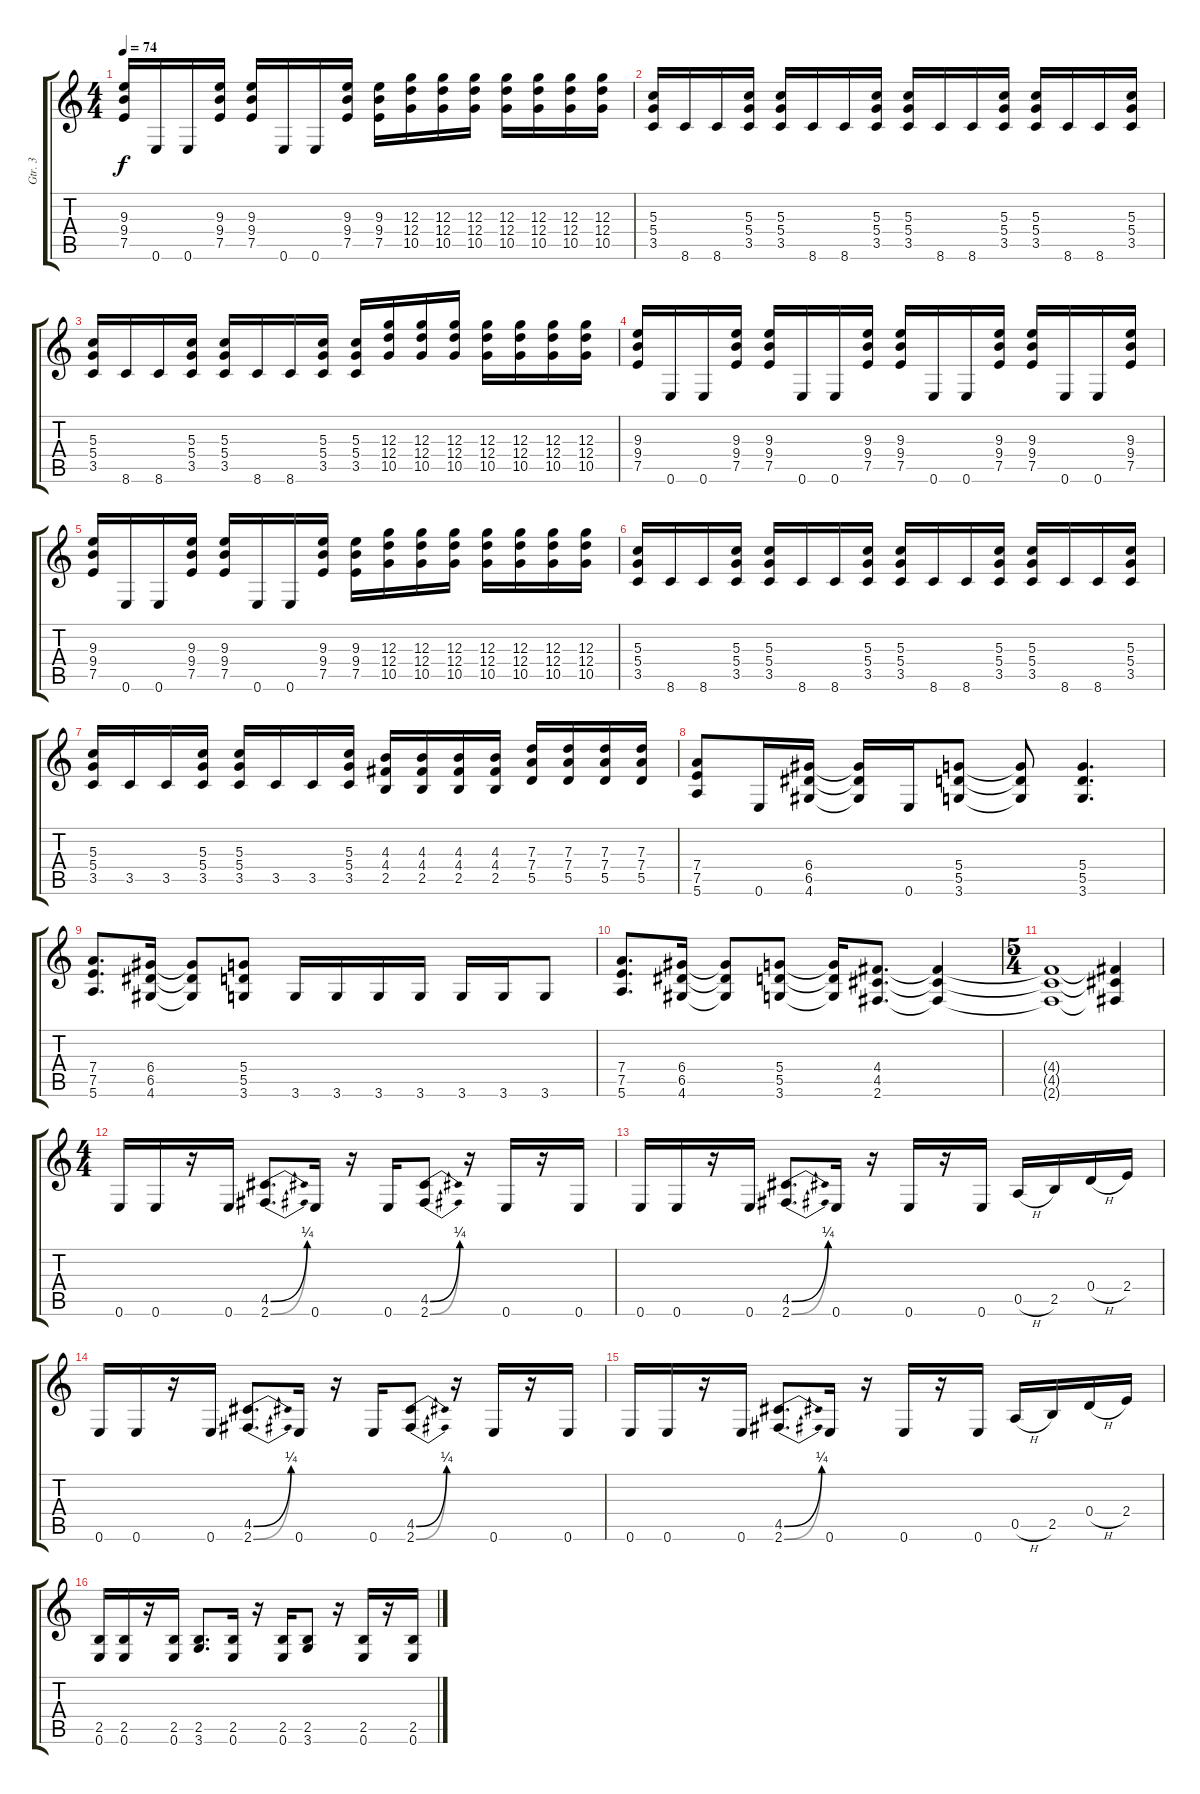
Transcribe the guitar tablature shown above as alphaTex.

\track ("Gtr. 3" "Gtr. 3") {instrument distortionguitar}
\staff {score tabs}
\tuning (E4 B3 G3 D3 A2 E2) {hide}
\ts (4 4)
\tempo 74
\clef g2
\ks c
(9.3 9.4 7.5).16{dy f} 0.6.16 0.6.16 (9.3 9.4 7.5).16 (9.3 9.4 7.5).16 0.6.16 0.6.16 (9.3 9.4 7.5).16 (9.3 9.4 7.5).16 (12.3 12.4 10.5).16 (12.3 12.4 10.5).16 (12.3 12.4 10.5).16 (12.3 12.4 10.5).16 (12.3 12.4 10.5).16 (12.3 12.4 10.5).16 (12.3 12.4 10.5).16 |
(5.3 5.4 3.5).16 8.6.16 8.6.16 (5.3 5.4 3.5).16 (5.3 5.4 3.5).16 8.6.16 8.6.16 (5.3 5.4 3.5).16 (5.3 5.4 3.5).16 8.6.16 8.6.16 (5.3 5.4 3.5).16 (5.3 5.4 3.5).16 8.6.16 8.6.16 (5.3 5.4 3.5).16 |
(5.3 5.4 3.5).16 8.6.16 8.6.16 (5.3 5.4 3.5).16 (5.3 5.4 3.5).16 8.6.16 8.6.16 (5.3 5.4 3.5).16 (5.3 5.4 3.5).16 (12.3 12.4 10.5).16 (12.3 12.4 10.5).16 (12.3 12.4 10.5).16 (12.3 12.4 10.5).16 (12.3 12.4 10.5).16 (12.3 12.4 10.5).16 (12.3 12.4 10.5).16 |
(9.3 9.4 7.5).16 0.6.16 0.6.16 (9.3 9.4 7.5).16 (9.3 9.4 7.5).16 0.6.16 0.6.16 (9.3 9.4 7.5).16 (9.3 9.4 7.5).16 0.6.16 0.6.16 (9.3 9.4 7.5).16 (9.3 9.4 7.5).16 0.6.16 0.6.16 (9.3 9.4 7.5).16 |
(9.3 9.4 7.5).16 0.6.16 0.6.16 (9.3 9.4 7.5).16 (9.3 9.4 7.5).16 0.6.16 0.6.16 (9.3 9.4 7.5).16 (9.3 9.4 7.5).16 (12.3 12.4 10.5).16 (12.3 12.4 10.5).16 (12.3 12.4 10.5).16 (12.3 12.4 10.5).16 (12.3 12.4 10.5).16 (12.3 12.4 10.5).16 (12.3 12.4 10.5).16 |
(5.3 5.4 3.5).16 8.6.16 8.6.16 (5.3 5.4 3.5).16 (5.3 5.4 3.5).16 8.6.16 8.6.16 (5.3 5.4 3.5).16 (5.3 5.4 3.5).16 8.6.16 8.6.16 (5.3 5.4 3.5).16 (5.3 5.4 3.5).16 8.6.16 8.6.16 (5.3 5.4 3.5).16 |
(5.3 5.4 3.5).16 3.5.16 3.5.16 (5.3 5.4 3.5).16 (5.3 5.4 3.5).16 3.5.16 3.5.16 (5.3 5.4 3.5).16 (4.3 4.4 2.5).16 (4.3 4.4 2.5).16 (4.3 4.4 2.5).16 (4.3 4.4 2.5).16 (7.3 7.4 5.5).16 (7.3 7.4 5.5).16 (7.3 7.4 5.5).16 (7.3 7.4 5.5).16 |
(7.4 7.5 5.6).8 0.6.16 (6.4 6.5 4.6).16 (6.4{t} 6.5{t} 4.6{t}).16 0.6.16 (5.4 5.5 3.6).8 (5.4{t} 5.5{t} 3.6{t}).8 (5.4 5.5 3.6).4{d} |
(7.4 7.5 5.6).8{d} (6.4 6.5 4.6).16 (6.4{t} 6.5{t} 4.6{t}).8 (5.4 5.5 3.6).8 3.6.16 3.6.16 3.6.16 3.6.16 3.6.16 3.6.16 3.6.8 |
(7.4 7.5 5.6).8{d} (6.4 6.5 4.6).16 (6.4{t} 6.5{t} 4.6{t}).8 (5.4 5.5 3.6).8 (5.4{t} 5.5{t} 3.6{t}).16 (4.4 4.5 2.6).8{d} (4.4{t} 4.5{t} 2.6{t}).4 |
\ts (5 4)
(4.4{t} 4.5{t} 2.6{t}).1 (4.4{t} 4.5{t} 2.6{t}).4 |
\ts (4 4)
0.6.16 0.6.16 r.16 0.6.16 (4.5{be (bend 0 0 60 1)} 2.6{be (bend 0 0 60 1)}).8{d} 0.6.16 r.16 0.6.16 (4.5{be (bend 0 0 60 1)} 2.6{be (bend 0 0 60 1)}).8 r.16 0.6.16 r.16 0.6.16 |
0.6.16 0.6.16 r.16 0.6.16 (4.5{be (bend 0 0 60 1)} 2.6{be (bend 0 0 60 1)}).8{d} 0.6.16 r.16 0.6.16 r.16 0.6.16 0.5{h}.16 2.5.16 0.4{h}.16 2.4.16 |
0.6.16 0.6.16 r.16 0.6.16 (4.5{be (bend 0 0 60 1)} 2.6{be (bend 0 0 60 1)}).8{d} 0.6.16 r.16 0.6.16 (4.5{be (bend 0 0 60 1)} 2.6{be (bend 0 0 60 1)}).8 r.16 0.6.16 r.16 0.6.16 |
0.6.16 0.6.16 r.16 0.6.16 (4.5{be (bend 0 0 60 1)} 2.6{be (bend 0 0 60 1)}).8{d} 0.6.16 r.16 0.6.16 r.16 0.6.16 0.5{h}.16 2.5.16 0.4{h}.16 2.4.16 |
(2.5 0.6).16 (2.5 0.6).16 r.16 (2.5 0.6).16 (2.5 3.6).8{d} (2.5 0.6).16 r.16 (2.5 0.6).16 (2.5 3.6).8 r.16 (2.5 0.6).16 r.16 (2.5 0.6).16
